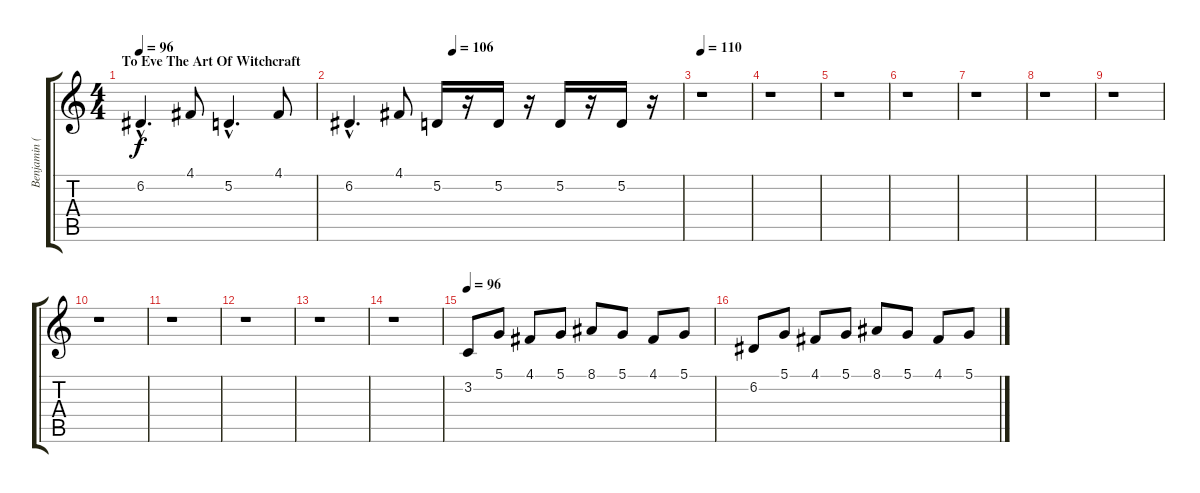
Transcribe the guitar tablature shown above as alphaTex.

\track ("Benjamin (KeybMid)" "Benjamin (") {instrument churchorgan}
\staff {score tabs}
\tuning (D4 A3 F3 C3 G2 D2) {hide}
\ts (4 4)
\section ("" "To Eve The Art Of Witchcraft")
\tempo 96
\clef g2
\ks c
6.2{hac}.4{d dy f volume 13 balance 9 instrument churchorgan} 4.1.8 5.2{hac}.4{d} 4.1.8 |
\tempo (106 0.3125)
6.2{hac}.4{d} 4.1.8 5.2.16 r.16 5.2.16 r.16 5.2.16 r.16 5.2.16 r.16 |
\tempo 110
r.1 |
r.1 |
r.1 |
r.1 |
r.1 |
r.1 |
r.1 |
r.1 |
r.1 |
r.1 |
r.1 |
r.1 |
\tempo 96
3.2.8 5.1.8 4.1.8 5.1.8 8.1.8 5.1.8 4.1.8 5.1.8 |
6.2.8 5.1.8 4.1.8 5.1.8 8.1.8 5.1.8 4.1.8 5.1.8
